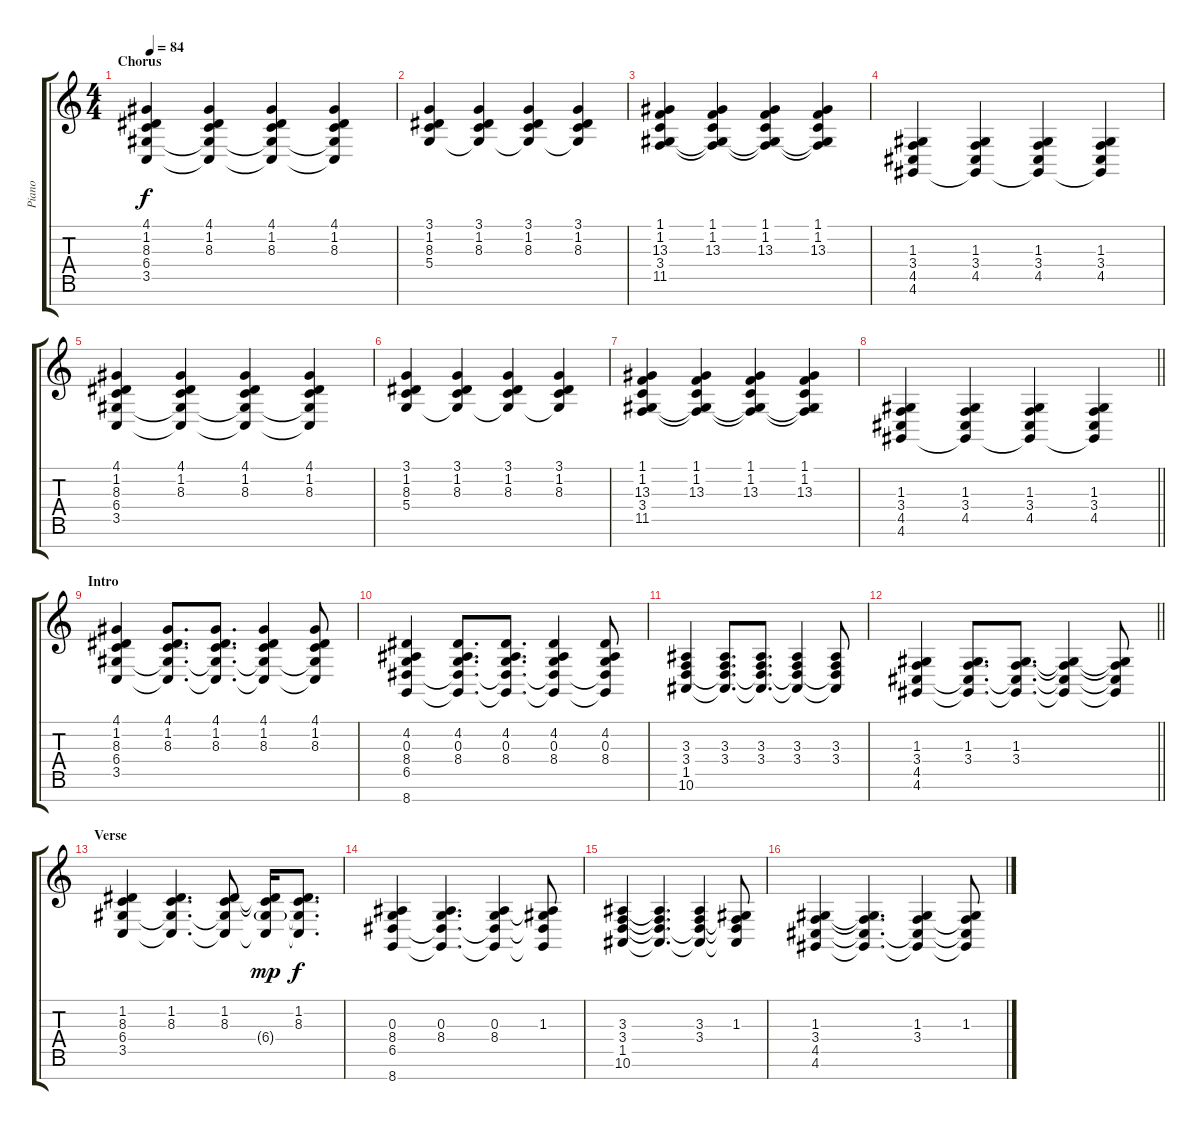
\track ("Piano" "Piano") {instrument acousticgrandpiano}
\staff {score tabs}
\tuning (E4 B3 G3 D3 A2 E2 B1) {hide}
\ts (4 4)
\section ("" "Chorus")
\tempo 84
\clef g2
\ks c
(4.1 1.2 8.3 6.4 3.5).4{dy f volume 9} (4.1 1.2 8.3 6.4{t} 3.5{t}).4 (4.1 1.2 8.3 6.4{t} 3.5{t}).4 (4.1 1.2 8.3 6.4{t} 3.5{t}).4 |
(3.1 1.2 8.3 5.4).4 (3.1 1.2 8.3 5.4{t}).4 (3.1 1.2 8.3 5.4{t}).4 (3.1 1.2 8.3 5.4{t}).4 |
(1.1 1.2 13.3 3.4 11.5).4 (1.1 1.2 13.3 3.4{t} 11.5{t}).4 (1.1 1.2 13.3 3.4{t} 11.5{t}).4 (1.1 1.2 13.3 3.4{t} 11.5{t}).4 |
(1.3 3.4 4.5 4.6).4 (1.3 3.4 4.5 4.6{t}).4 (1.3 3.4 4.5 4.6{t}).4 (1.3 3.4 4.5 4.6{t}).4 |
(4.1 1.2 8.3 6.4 3.5).4 (4.1 1.2 8.3 6.4{t} 3.5{t}).4 (4.1 1.2 8.3 6.4{t} 3.5{t}).4 (4.1 1.2 8.3 6.4{t} 3.5{t}).4 |
(3.1 1.2 8.3 5.4).4 (3.1 1.2 8.3 5.4{t}).4 (3.1 1.2 8.3 5.4{t}).4 (3.1 1.2 8.3 5.4{t}).4 |
(1.1 1.2 13.3 3.4 11.5).4 (1.1 1.2 13.3 3.4{t} 11.5{t}).4 (1.1 1.2 13.3 3.4{t} 11.5{t}).4 (1.1 1.2 13.3 3.4{t} 11.5{t}).4 |
\barLineRight lightlight
(1.3 3.4 4.5 4.6).4 (1.3 3.4 4.5 4.6{t}).4 (1.3 3.4 4.5 4.6{t}).4 (1.3 3.4 4.5 4.6{t}).4 |
\section ("" "Intro")
(4.1 1.2 8.3 6.4 3.5).4{volume 12} (4.1 1.2 8.3 6.4{t} 3.5{t}).8{d} (4.1 1.2 8.3 6.4{t} 3.5{t}).8{d} (4.1 1.2 8.3 6.4{t} 3.5{t}).4 (4.1 1.2 8.3 6.4{t} 3.5{t}).8 |
(4.2 0.3 8.4 6.5 8.7).4 (4.2 0.3 8.4 6.5{t} 8.7{t}).8{d} (4.2 0.3 8.4 6.5{t} 8.7{t}).8{d} (4.2 0.3 8.4 6.5{t} 8.7{t}).4 (4.2 0.3 8.4 6.5{t} 8.7{t}).8 |
(3.3 3.4 1.5 10.6).4 (3.3 3.4 1.5{t} 10.6{t}).8{d} (3.3 3.4 1.5{t} 10.6{t}).8{d} (3.3 3.4 1.5{t} 10.6{t}).4 (3.3 3.4 1.5{t} 10.6{t}).8 |
\barLineRight lightlight
(1.3 3.4 4.5 4.6).4 (1.3 3.4 4.5{t} 4.6{t}).8{d} (1.3 3.4 4.5{t} 4.6{t}).8{d} (1.3{t} 3.4{t} 4.5{t} 4.6{t}).4 (1.3{t} 3.4{t} 4.5{t} 4.6{t}).8 |
\section ("" "Verse")
(1.2 8.3 6.4 3.5).4 (1.2 8.3 6.4{t} 3.5{t}).4{d} (1.2 8.3 6.4{t} 3.5{t}).8 (1.2{t} 8.3{t} 6.4{g} 3.5{t}).16{dy mp} (1.2 8.3 6.4{t} 3.5{t}).8{d dy f} |
(0.3 8.4 6.5 8.7).4 (0.3 8.4 6.5{t} 8.7{t}).4{d} (0.3 8.4 6.5{t} 8.7{t}).4 (1.3 8.4{t} 6.5{t} 8.7{t}).8 |
(3.3 3.4 1.5 10.6).4 (3.3{t} 3.4{t} 1.5{t} 10.6{t}).4{d} (3.3 3.4 1.5{t} 10.6{t}).4 (1.3 3.4{t} 1.5{t} 10.6{t}).8 |
(1.3 3.4 4.5 4.6).4 (1.3{t} 3.4{t} 4.5{t} 4.6{t}).4{d} (1.3 3.4 4.5{t} 4.6{t}).4 (1.3 3.4{t} 4.5{t} 4.6{t}).8
